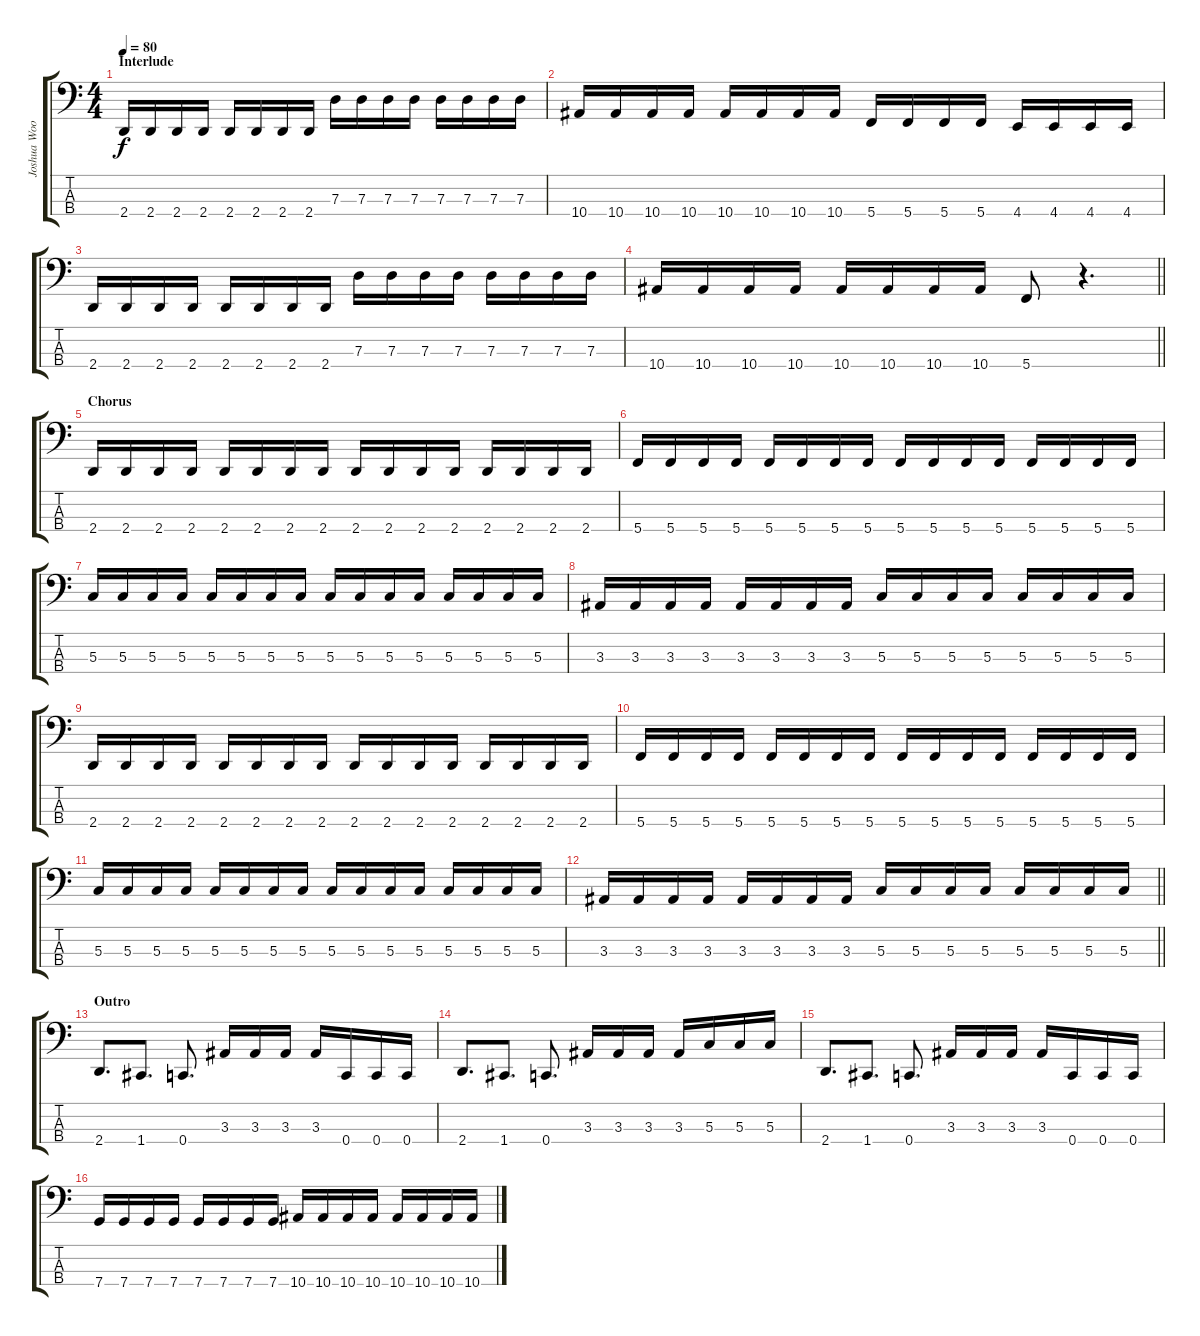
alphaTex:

\track ("Joshua Woodard" "Joshua Woo") {instrument electricbassfinger}
\staff {score tabs}
\tuning (F2 C2 G1 C1) {hide}
\ts (4 4)
\section ("" "Interlude")
\tempo 80
\clef f4
\ks c
2.4.16{dy f} 2.4.16 2.4.16 2.4.16 2.4.16 2.4.16 2.4.16 2.4.16 7.3.16 7.3.16 7.3.16 7.3.16 7.3.16 7.3.16 7.3.16 7.3.16 |
10.4.16 10.4.16 10.4.16 10.4.16 10.4.16 10.4.16 10.4.16 10.4.16 5.4.16 5.4.16 5.4.16 5.4.16 4.4.16 4.4.16 4.4.16 4.4.16 |
2.4.16 2.4.16 2.4.16 2.4.16 2.4.16 2.4.16 2.4.16 2.4.16 7.3.16 7.3.16 7.3.16 7.3.16 7.3.16 7.3.16 7.3.16 7.3.16 |
\barLineRight lightlight
10.4.16 10.4.16 10.4.16 10.4.16 10.4.16 10.4.16 10.4.16 10.4.16 5.4.8 r.4{d} |
\section ("" "Chorus")
2.4.16 2.4.16 2.4.16 2.4.16 2.4.16 2.4.16 2.4.16 2.4.16 2.4.16 2.4.16 2.4.16 2.4.16 2.4.16 2.4.16 2.4.16 2.4.16 |
5.4.16 5.4.16 5.4.16 5.4.16 5.4.16 5.4.16 5.4.16 5.4.16 5.4.16 5.4.16 5.4.16 5.4.16 5.4.16 5.4.16 5.4.16 5.4.16 |
5.3.16 5.3.16 5.3.16 5.3.16 5.3.16 5.3.16 5.3.16 5.3.16 5.3.16 5.3.16 5.3.16 5.3.16 5.3.16 5.3.16 5.3.16 5.3.16 |
3.3.16 3.3.16 3.3.16 3.3.16 3.3.16 3.3.16 3.3.16 3.3.16 5.3.16 5.3.16 5.3.16 5.3.16 5.3.16 5.3.16 5.3.16 5.3.16 |
2.4.16 2.4.16 2.4.16 2.4.16 2.4.16 2.4.16 2.4.16 2.4.16 2.4.16 2.4.16 2.4.16 2.4.16 2.4.16 2.4.16 2.4.16 2.4.16 |
5.4.16 5.4.16 5.4.16 5.4.16 5.4.16 5.4.16 5.4.16 5.4.16 5.4.16 5.4.16 5.4.16 5.4.16 5.4.16 5.4.16 5.4.16 5.4.16 |
5.3.16 5.3.16 5.3.16 5.3.16 5.3.16 5.3.16 5.3.16 5.3.16 5.3.16 5.3.16 5.3.16 5.3.16 5.3.16 5.3.16 5.3.16 5.3.16 |
\barLineRight lightlight
3.3.16 3.3.16 3.3.16 3.3.16 3.3.16 3.3.16 3.3.16 3.3.16 5.3.16 5.3.16 5.3.16 5.3.16 5.3.16 5.3.16 5.3.16 5.3.16 |
\section ("" "Outro")
2.4.8{d} 1.4.8{d} 0.4.8{d} 3.3.16 3.3.16 3.3.16 3.3.16 0.4.16 0.4.16 0.4.16 |
2.4.8{d} 1.4.8{d} 0.4.8{d} 3.3.16 3.3.16 3.3.16 3.3.16 5.3.16 5.3.16 5.3.16 |
2.4.8{d} 1.4.8{d} 0.4.8{d} 3.3.16 3.3.16 3.3.16 3.3.16 0.4.16 0.4.16 0.4.16 |
7.4.16 7.4.16 7.4.16 7.4.16 7.4.16 7.4.16 7.4.16 7.4.16 10.4.16 10.4.16 10.4.16 10.4.16 10.4.16 10.4.16 10.4.16 10.4.16
